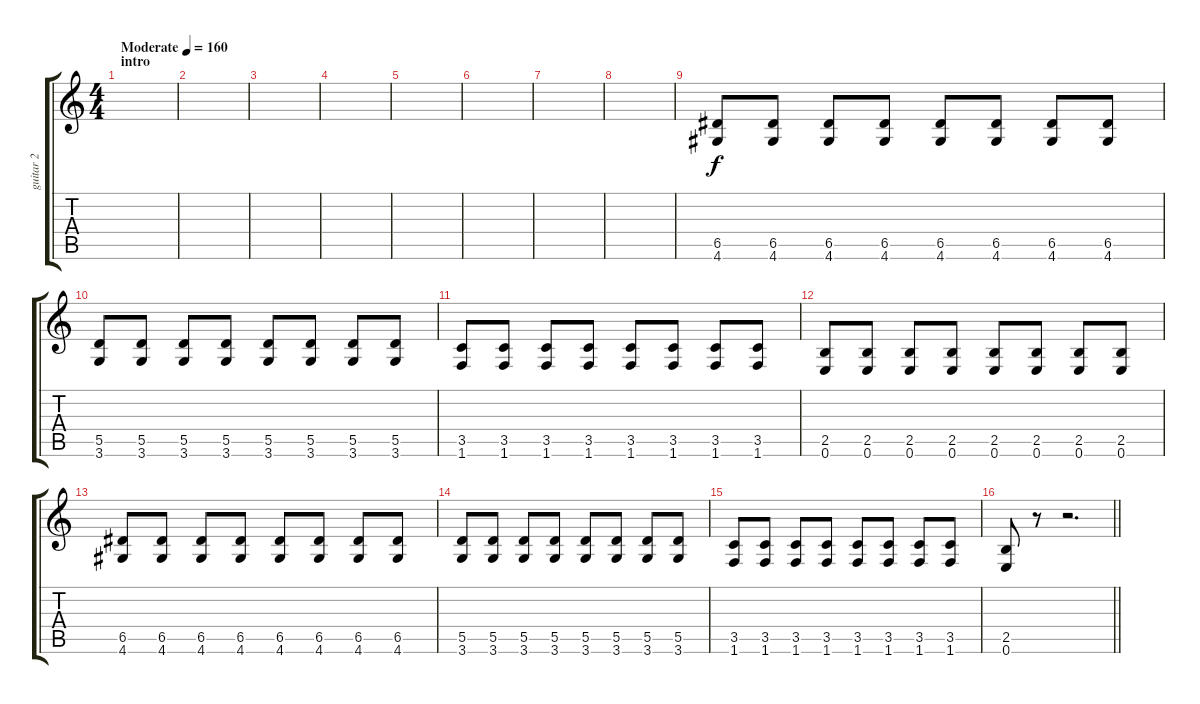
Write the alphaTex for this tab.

\track ("guitar 2" "guitar 2") {instrument overdrivenguitar}
\staff {score tabs}
\tuning (E4 B3 G3 D3 A2 E2) {hide}
\ts (4 4)
\section ("" "intro")
\tempo (160 "Moderate")
\clef g2
\ks c
|
|
|
|
|
|
|
|
(6.5 4.6).8 (6.5 4.6).8 (6.5 4.6).8 (6.5 4.6).8 (6.5 4.6).8 (6.5 4.6).8 (6.5 4.6).8 (6.5 4.6).8 |
(5.5 3.6).8 (5.5 3.6).8 (5.5 3.6).8 (5.5 3.6).8 (5.5 3.6).8 (5.5 3.6).8 (5.5 3.6).8 (5.5 3.6).8 |
(3.5 1.6).8 (3.5 1.6).8 (3.5 1.6).8 (3.5 1.6).8 (3.5 1.6).8 (3.5 1.6).8 (3.5 1.6).8 (3.5 1.6).8 |
(2.5 0.6).8 (2.5 0.6).8 (2.5 0.6).8 (2.5 0.6).8 (2.5 0.6).8 (2.5 0.6).8 (2.5 0.6).8 (2.5 0.6).8 |
(6.5 4.6).8 (6.5 4.6).8 (6.5 4.6).8 (6.5 4.6).8 (6.5 4.6).8 (6.5 4.6).8 (6.5 4.6).8 (6.5 4.6).8 |
(5.5 3.6).8 (5.5 3.6).8 (5.5 3.6).8 (5.5 3.6).8 (5.5 3.6).8 (5.5 3.6).8 (5.5 3.6).8 (5.5 3.6).8 |
(3.5 1.6).8 (3.5 1.6).8 (3.5 1.6).8 (3.5 1.6).8 (3.5 1.6).8 (3.5 1.6).8 (3.5 1.6).8 (3.5 1.6).8 |
\barLineRight lightlight
(2.5 0.6).8 r.8 r.2{d}
